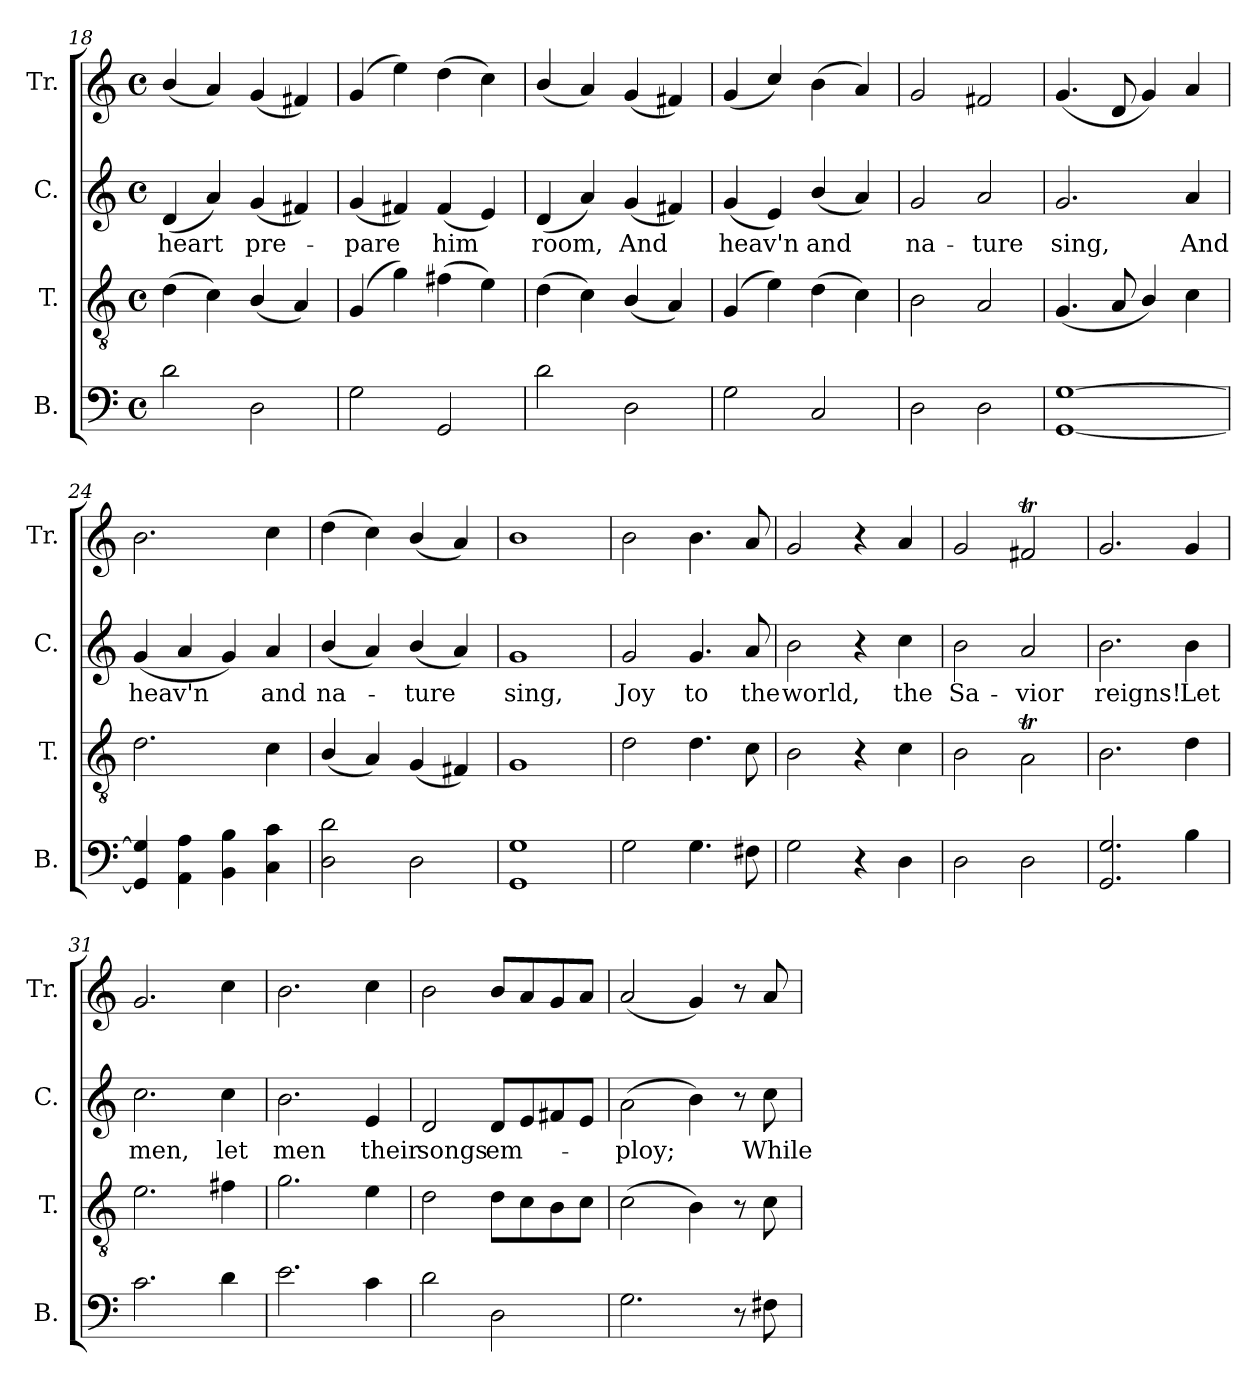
**kern	**kern	**kern	**text	**kern
*part4	*part3	*part2	*part2	*part1
*staff4	*staff3	*staff2	*staff2	*staff1
*I"B.	*I"T.	*I"C.	*	*I"Tr.
*I'B.	*I'T.	*I'C.	*	*I'Tr.
*clefF4	*clefGv2	*clefG2	*	*clefG2
*k[]	*k[]	*k[]	*	*k[]
*M4/4	*M4/4	*M4/4	*	*M4/4
*met(c)	*met(c)	*met(c)	*	*met(c)
=18	=18	=18	=18	=18
!	!	!	!LO:LY:b	!
2d!\	(>4d!\	(<4d!/	heart	(<4b!/
.	4c!\)	4a!/)	.	4a!/)
!	!	!	!LO:LY:b	!
2D!\	(<4B!/	(<4g!/	pre-	(<4g!/
.	4A!/)	4f#X!/)	.	4f#X!/)
=19	=19	=19	=19	=19
!	!	!	!LO:LY:b	!
2G!\	(>4G!/	(<4g!/	-pare	(>4g!/
.	4g!\)	4f#X!/)	.	4ee!\)
!	!	!	!LO:LY:b	!
2GG!/	(>4f#X!\	(<4f#!/	him	(>4dd!\
.	4e!\)	4e!/)	.	4cc!\)
=20	=20	=20	=20	=20
!	!	!	!LO:LY:b	!
2d!\	(>4d!\	(<4d!/	room,	(<4b!/
.	4c!\)	4a!/)	.	4a!/)
!	!	!	!LO:LY:b	!
2D!\	(<4B!/	(<4g!/	And	(<4g!/
.	4A!/)	4f#X!/)	.	4f#X!/)
=21	=21	=21	=21	=21
!	!	!	!LO:LY:b	!
2G!\	(>4G!/	(<4g!/	heav'n	(<4g!/
.	4e!\)	4e!/)	.	4cc!/)
!	!	!	!LO:LY:b	!
2C!/	(>4d!\	(<4b!/	and	(>4b!\
.	4c!\)	4a!/)	.	4a!/)
=22	=22	=22	=22	=22
!	!	!	!LO:LY:b	!
2D!\	2B!\	2g!/	na-	2g!/
!	!	!	!LO:LY:b	!
2D!\	2A!/	2a!/	-ture	2f#X!/
=23	=23	=23	=23	=23
!	!	!	!LO:LY:b	!
[1GG! [1G!	(<4.G!/	2.g!/	sing,	(<4.g!/
.	8A!/	.	.	8d!/
.	4B!/)	.	.	4g!/)
!	!	!	!LO:LY:b	!
.	4c!\	4a!/	And	4a!/
=24	=24	=24	=24	=24
!	!	!	!LO:LY:b	!
4GG!/] 4G!/]	2.d!\	(<4g!/	heav'n	2.b!\
4AA!\ 4A!\	.	4a!/	.	.
4BB!\ 4B!\	.	4g!/)	.	.
!	!	!	!LO:LY:b	!
4C!\ 4c!\	4c!\	4a!/	and	4cc!\
=25	=25	=25	=25	=25
!	!	!	!LO:LY:b	!
2D!\ 2d!\	(<4B!/	(<4b!/	na-	(>4dd!\
.	4A!/)	4a!/)	.	4cc!\)
!	!	!	!LO:LY:b	!
2D!\	(<4G!/	(<4b!/	-ture	(<4b!/
.	4F#X!/)	4a!/)	.	4a!/)
=26	=26	=26	=26	=26
!	!	!	!LO:LY:b	!
1GG! 1G!	1G!	1g!	sing,	1b!
!!LO:PB:g=z
=27	=27	=27	=27	=27
!	!	!	!LO:LY:b	!
2G!\	2d!\	2g!/	Joy	2b!\
!	!	!	!LO:LY:b	!
4.G!\	4.d!\	4.g!/	to	4.b!\
!	!	!	!LO:LY:b	!
8F#X!\	8c!\	8a!/	the	8a!/
=28	=28	=28	=28	=28
!	!	!	!LO:LY:b	!
2G!\	2B!\	2b!\	world,	2g!/
4r	4r	4r	.	4r
!	!	!	!LO:LY:b	!
4D!\	4c!\	4cc!\	the	4a!/
=29	=29	=29	=29	=29
!	!	!	!LO:LY:b	!
2D!\	2B!\	2b!\	Sa-	2g!/
!	!	!	!LO:LY:b	!
2D!\	2AT!\	2a!/	-vior	2f#Xt!/
=30	=30	=30	=30	=30
!	!	!	!LO:LY:b	!
2.GG!/ 2.G!/	2.B!\	2.b!\	reigns!	2.g!/
!	!	!	!LO:LY:b	!
4B!\	4d!\	4b!\	Let	4g!/
=31	=31	=31	=31	=31
!	!	!	!LO:LY:b	!
2.c!\	2.e!\	2.cc!\	men,	2.g!/
!	!	!	!LO:LY:b	!
4d!\	4f#X!\	4cc!\	let	4cc!\
=32	=32	=32	=32	=32
!	!	!	!LO:LY:b	!
2.e!\	2.g!\	2.b!\	men	2.b!\
!	!	!	!LO:LY:b	!
4c!\	4e!\	4e!/	their	4cc!\
=33	=33	=33	=33	=33
!	!	!	!LO:LY:b	!
2d!\	2d!\	2d!/	songs	2b!\
!	!	!	!LO:LY:b	!
2D!\	8d!\L	8d!/L	em-	8b!/L
.	8c!\	8e!/	.	8a!/
.	8B!\	8f#X!/	.	8g!/
.	8c!\J	8e!/J	.	8a!/J
=34	=34	=34	=34	=34
!	!	!	!LO:LY:b	!
2.G!\	(>2c!\	(>2a!\	-ploy;	(<2a!/
.	4B!\)	4b!\)	.	4g!/)
8r	8r	8r	.	8r
!	!	!	!LO:LY:b	!
8F#X!\	8c!\	8cc!\	While	8a!/
=	=	=	=	=
*-	*-	*-	*-	*-
